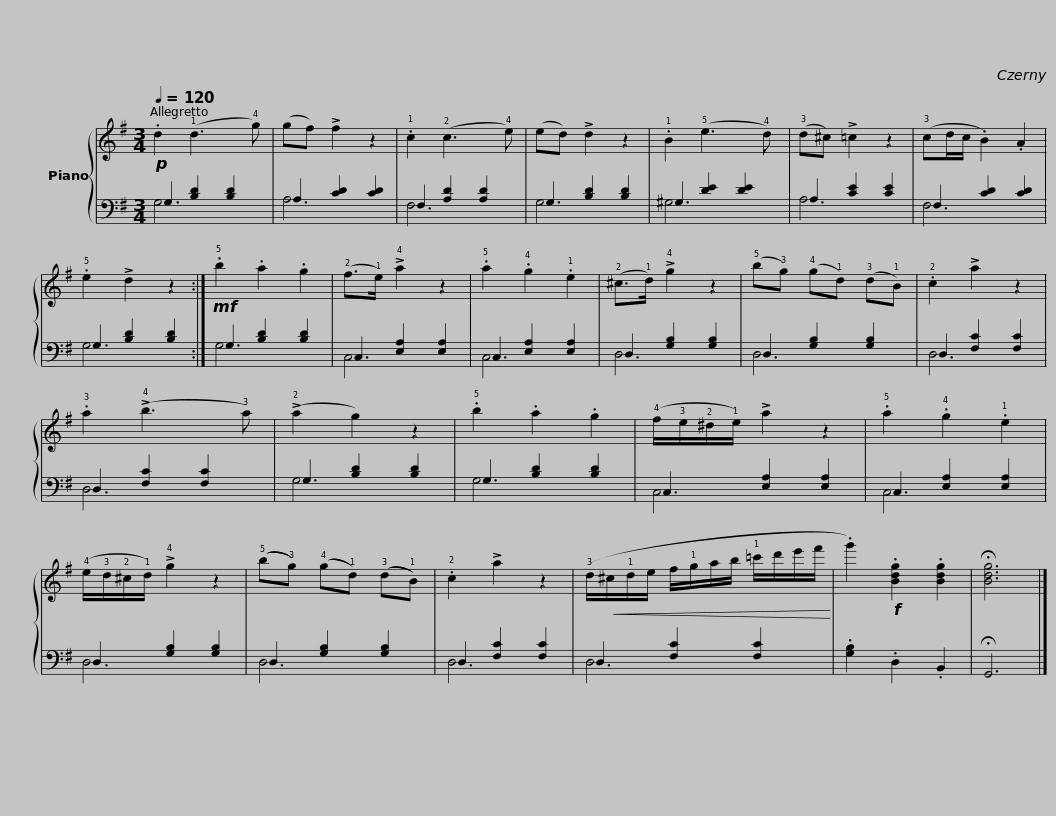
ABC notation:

X:1
%%score { 1 | ( 2 3 ) }
L:1/8
Q:1/4=120
M:3/4
I:linebreak $
K:G
V:1 treble
V:2 bass
V:3 bass
V:1
!p! .d2 (!1!d3 !4!g) | (gf) !>!f2 z2 | .!1!c2 (!2!c3 !4!e) | (ed) !>!d2 z2 | .!1!B2 (!5!e3 !4!d) | %5
 (!3!d^c) !>!=c2 z2 |$ (!3!cd/c/ .B2) .A2 | .!5!e2 !>!d2 z2 :|!mf! .!5!b2 .a2 .g2 | (!2!f>!1!e) !>!!4!a2 z2 | %10
 .!5!a2 .!4!g2 .!1!e2 | (!2!^c>!1!d) !>!!4!g2 z2 |$ (!5!b!3!g) (!4!g!1!d) (!3!d!1!B) | .!2!c2 !>!a2 z2 | .!3!a2 (!>!!4!b3 !3!a) | %15
 (!>!!2!a2 g2) z2 | .!5!b2 .a2 .g2 | (!4!f/!3!e/!2!^d/!1!e/) !>!a2 z2 |$ .!5!a2 .!4!g2 .!1!e2 | (!4!e/!3!d/!2!^c/!1!d/) !>!!4!g2 z2 | %20
 ((!5!b!3!g)) ((!4!g!1!d)) ((!3!d!1!B)) | .!2!c2 !>!a2 z2 | (!3!d/!<(!^c/!1!d/e/ f/!1!g/a/b/ !1!=c'/d'/e'/f'/!<)! | .g'2)!f! .[Bdg]2 .[Bdg]2 |$ !fermata![Bdg]6 |] %25
V:2
 G,2 [B,D]2 [B,D]2 | A,2 [CD]2 [CD]2 | F,2 [A,D]2 [A,D]2 | G,2 [B,D]2 [B,D]2 | ^G,2 [DE]2 [DE]2 | %5
 A,2 [CE]2 [CE]2 |$ F,2 [CD]2 [CD]2 | G,2 [B,D]2 [B,D]2 :| G,2 [B,D]2 [B,D]2 | C,2 [E,A,]2 [E,A,]2 | %10
 C,2 [E,A,]2 [E,A,]2 | D,2 [G,B,]2 [G,B,]2 |$ D,2 [G,B,]2 [G,B,]2 | D,2 [F,C]2 [F,C]2 | D,2 [F,C]2 [F,C]2 | %15
 G,2 [B,D]2 [B,D]2 | G,2 [B,D]2 [B,D]2 | C,2 [E,A,]2 [E,A,]2 |$ C,2 [E,A,]2 [E,A,]2 | D,2 [G,B,]2 [G,B,]2 | %20
 D,2 [G,B,]2 [G,B,]2 | D,2 [F,C]2 [F,C]2 | D,2 [F,C]2 [F,C]2 | .[G,B,]2 .D,2 .B,,2 |$ !fermata!G,,6 |] %25
V:3
 G,6 | A,6 | F,6 | G,6 | ^G,6 | %5
 A,6 |$ F,6 | G,6 :| G,6 | C,6 | %10
 C,6 | D,6 |$ D,6 | D,6 | D,6 | %15
 G,6 | G,6 | C,6 |$ C,6 | D,6 | %20
 D,6 | D,6 | D,6 | x6 |$ x6 |] %25
